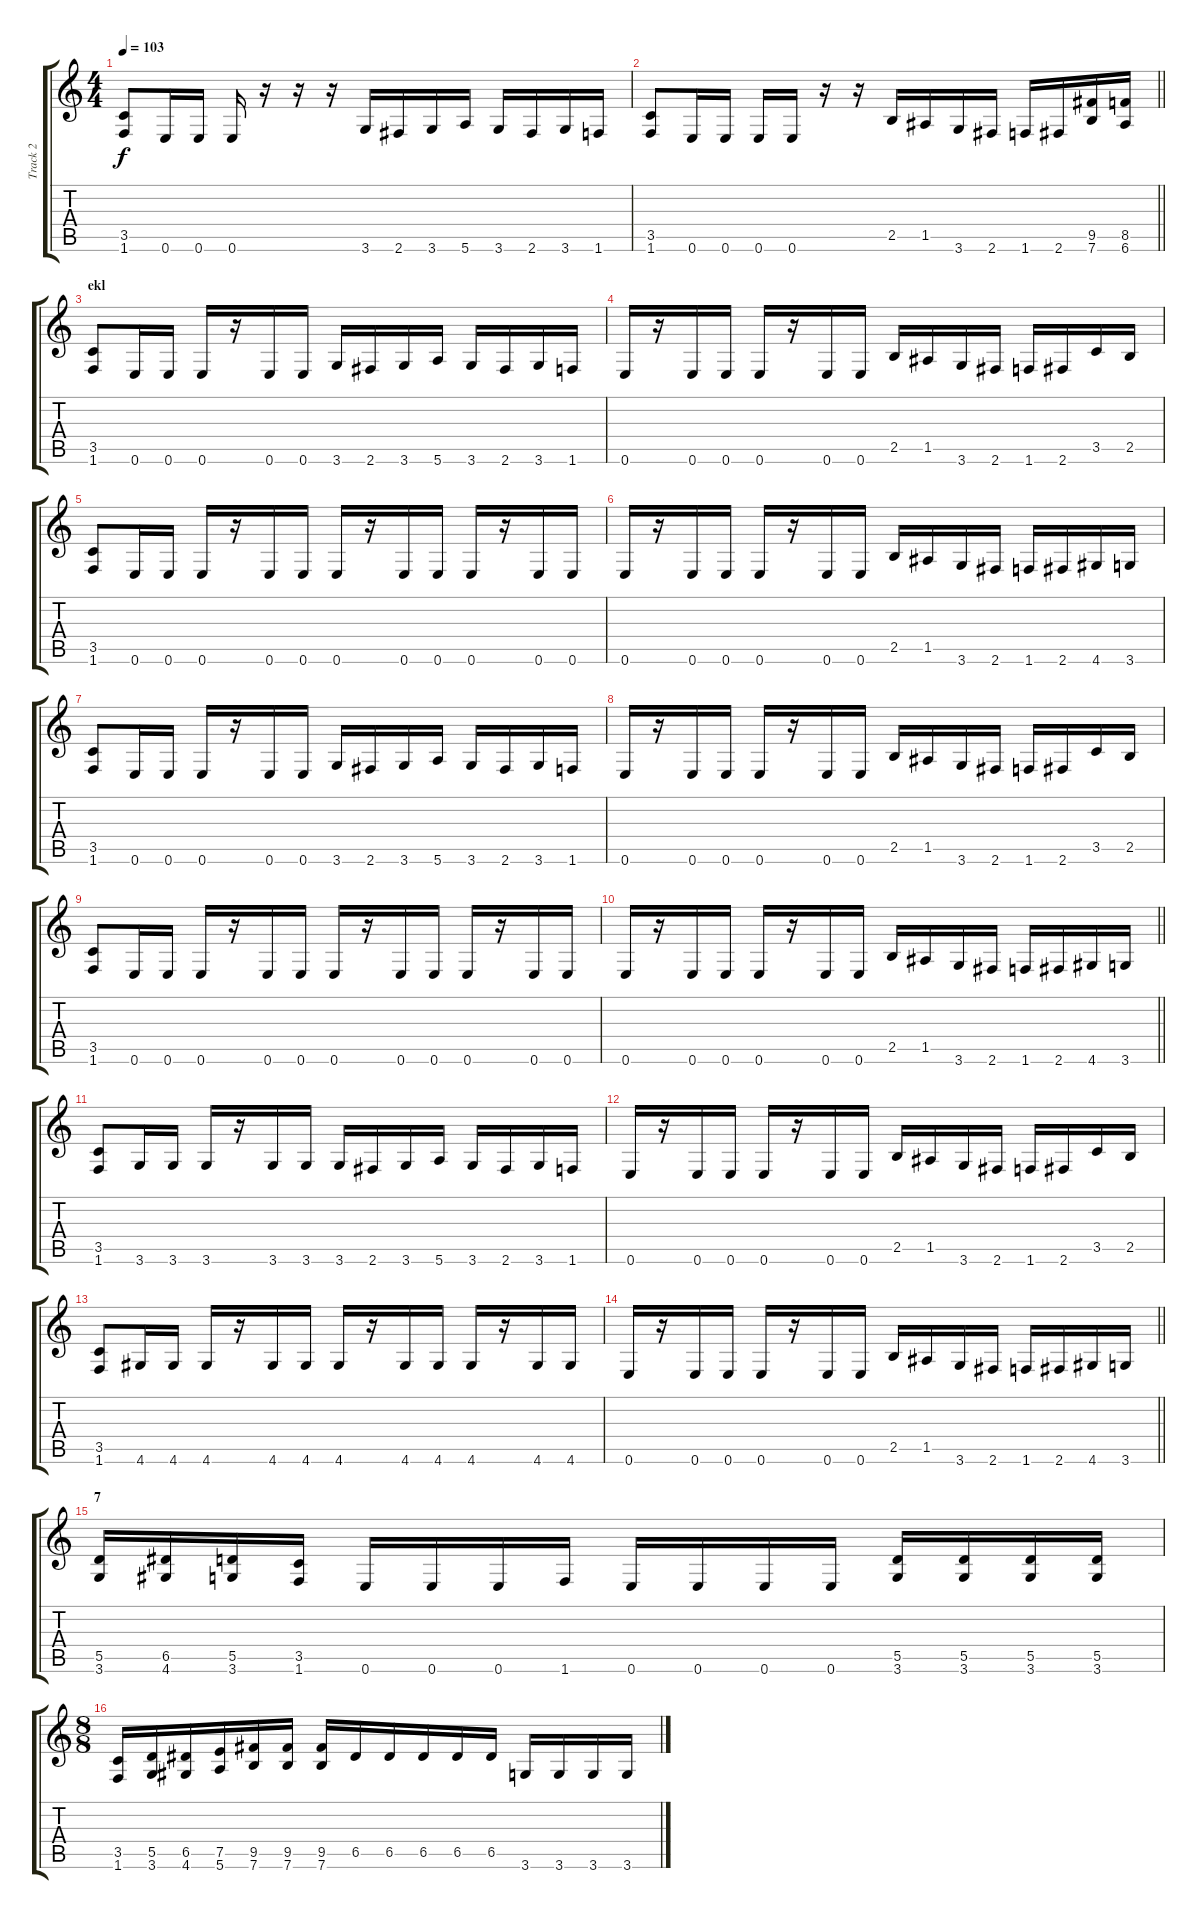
\track ("Track 2" "Track 2") {instrument distortionguitar}
\staff {score tabs}
\tuning (E4 B3 G3 D3 A2 E2) {hide}
\ts (4 4)
\tempo 103
\clef g2
\ks c
(3.5 1.6).8{dy f} 0.6.16 0.6.16 0.6.16 r.16 r.16 r.16 3.6.16 2.6.16 3.6.16 5.6.16 3.6.16 2.6.16 3.6.16 1.6.16 |
\barLineRight lightlight
(3.5 1.6).8 0.6.16 0.6.16 0.6.16 0.6.16 r.16 r.16 2.5.16 1.5.16 3.6.16 2.6.16 1.6.16 2.6.16 (9.5 7.6).16 (8.5 6.6).16 |
\section ("" "ekl")
(3.5 1.6).8 0.6.16 0.6.16 0.6.16 r.16 0.6.16 0.6.16 3.6.16 2.6.16 3.6.16 5.6.16 3.6.16 2.6.16 3.6.16 1.6.16 |
0.6.16 r.16 0.6.16 0.6.16 0.6.16 r.16 0.6.16 0.6.16 2.5.16 1.5.16 3.6.16 2.6.16 1.6.16 2.6.16 3.5.16 2.5.16 |
(3.5 1.6).8 0.6.16 0.6.16 0.6.16 r.16 0.6.16 0.6.16 0.6.16 r.16 0.6.16 0.6.16 0.6.16 r.16 0.6.16 0.6.16 |
0.6.16 r.16 0.6.16 0.6.16 0.6.16 r.16 0.6.16 0.6.16 2.5.16 1.5.16 3.6.16 2.6.16 1.6.16 2.6.16 4.6.16 3.6.16 |
(3.5 1.6).8 0.6.16 0.6.16 0.6.16 r.16 0.6.16 0.6.16 3.6.16 2.6.16 3.6.16 5.6.16 3.6.16 2.6.16 3.6.16 1.6.16 |
0.6.16 r.16 0.6.16 0.6.16 0.6.16 r.16 0.6.16 0.6.16 2.5.16 1.5.16 3.6.16 2.6.16 1.6.16 2.6.16 3.5.16 2.5.16 |
(3.5 1.6).8 0.6.16 0.6.16 0.6.16 r.16 0.6.16 0.6.16 0.6.16 r.16 0.6.16 0.6.16 0.6.16 r.16 0.6.16 0.6.16 |
\barLineRight lightlight
0.6.16 r.16 0.6.16 0.6.16 0.6.16 r.16 0.6.16 0.6.16 2.5.16 1.5.16 3.6.16 2.6.16 1.6.16 2.6.16 4.6.16 3.6.16 |
(3.5 1.6).8 3.6.16 3.6.16 3.6.16 r.16 3.6.16 3.6.16 3.6.16 2.6.16 3.6.16 5.6.16 3.6.16 2.6.16 3.6.16 1.6.16 |
0.6.16 r.16 0.6.16 0.6.16 0.6.16 r.16 0.6.16 0.6.16 2.5.16 1.5.16 3.6.16 2.6.16 1.6.16 2.6.16 3.5.16 2.5.16 |
(3.5 1.6).8 4.6.16 4.6.16 4.6.16 r.16 4.6.16 4.6.16 4.6.16 r.16 4.6.16 4.6.16 4.6.16 r.16 4.6.16 4.6.16 |
\barLineRight lightlight
0.6.16 r.16 0.6.16 0.6.16 0.6.16 r.16 0.6.16 0.6.16 2.5.16 1.5.16 3.6.16 2.6.16 1.6.16 2.6.16 4.6.16 3.6.16 |
\section ("" "7")
(5.5 3.6).16 (6.5 4.6).16 (5.5 3.6).16 (3.5 1.6).16 0.6.16 0.6.16 0.6.16 1.6.16 0.6.16 0.6.16 0.6.16 0.6.16 (5.5 3.6).16 (5.5 3.6).16 (5.5 3.6).16 (5.5 3.6).16 |
\ts (8 8)
(3.5 1.6).16 (5.5 3.6).16 (6.5 4.6).16 (7.5 5.6).16 (9.5 7.6).16 (9.5 7.6).16 (9.5 7.6).16 6.5.16 6.5.16 6.5.16 6.5.16 6.5.16 3.6.16 3.6.16 3.6.16 3.6.16
